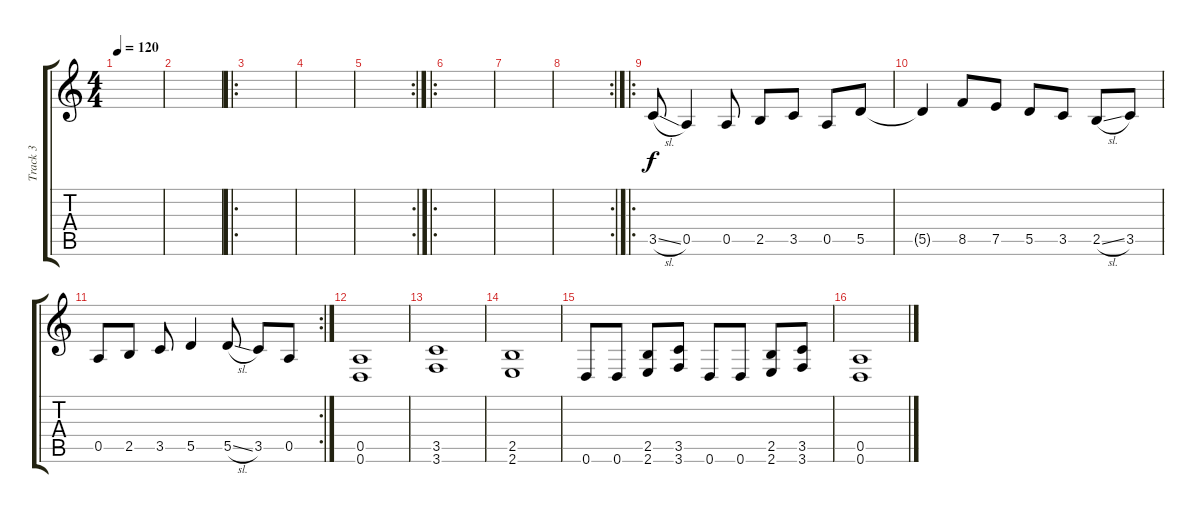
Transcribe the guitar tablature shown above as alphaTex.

\track ("Track 3" "Track 3") {instrument distortionguitar}
\staff {score tabs}
\tuning (E4 B3 G3 D3 A2 D2) {hide}
\ts (4 4)
\tempo 120
\clef g2
\ks c
|
|
\ro
|
|
\rc 2
|
\ro
|
|
\rc 2
|
\ro
3.5{sl}.8 0.5.4 0.5.8 2.5.8 3.5.8 0.5.8 5.5.8 |
5.5{t}.4 8.5.8 7.5.8 5.5.8 3.5.8 2.5{sl}.8 3.5.8 |
\rc 2
0.5.8 2.5.8 3.5.8 5.5.4 5.5{sl}.8 3.5.8 0.5.8 |
(0.5 0.6).1 |
(3.5 3.6).1 |
(2.5 2.6).1 |
0.6.8 0.6.8 (2.5 2.6).8 (3.5 3.6).8 0.6.8 0.6.8 (2.5 2.6).8 (3.5 3.6).8 |
(0.5 0.6).1
